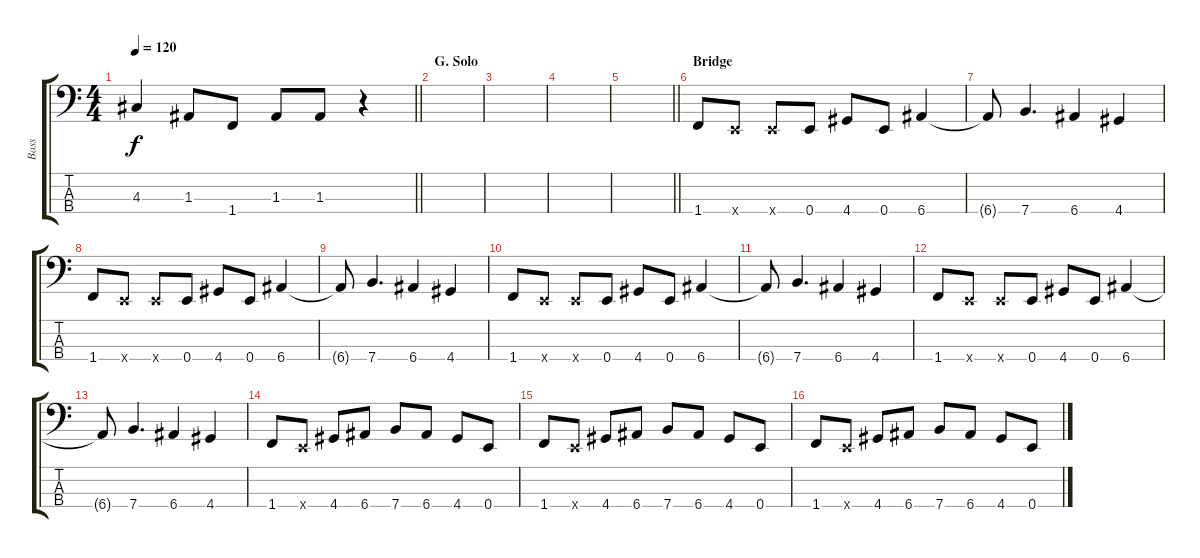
\track ("Bass" "Bass") {instrument electricbassfinger}
\staff {score tabs}
\tuning (G2 D2 A1 E1) {hide}
\ts (4 4)
\tempo 120
\clef f4
\barLineRight lightlight
\ks c
4.3{t}.4{dy f} 1.3.8 1.4.8 1.3.8 1.3.8 r.4 |
\section ("" "G. Solo")
|
|
|
\barLineRight lightlight
|
\section ("" "Bridge")
1.4.8 0.4{x}.8 0.4{x}.8 0.4.8 4.4.8 0.4.8 6.4.4 |
6.4{t}.8 7.4.4{d} 6.4.4 4.4.4 |
1.4.8 0.4{x}.8 0.4{x}.8 0.4.8 4.4.8 0.4.8 6.4.4 |
6.4{t}.8 7.4.4{d} 6.4.4 4.4.4 |
1.4.8 0.4{x}.8 0.4{x}.8 0.4.8 4.4.8 0.4.8 6.4.4 |
6.4{t}.8 7.4.4{d} 6.4.4 4.4.4 |
1.4.8 0.4{x}.8 0.4{x}.8 0.4.8 4.4.8 0.4.8 6.4.4 |
6.4{t}.8 7.4.4{d} 6.4.4 4.4.4 |
1.4.8 0.4{x}.8 4.4.8 6.4.8 7.4.8 6.4.8 4.4.8 0.4.8 |
1.4.8 0.4{x}.8 4.4.8 6.4.8 7.4.8 6.4.8 4.4.8 0.4.8 |
1.4.8 0.4{x}.8 4.4.8 6.4.8 7.4.8 6.4.8 4.4.8 0.4.8
